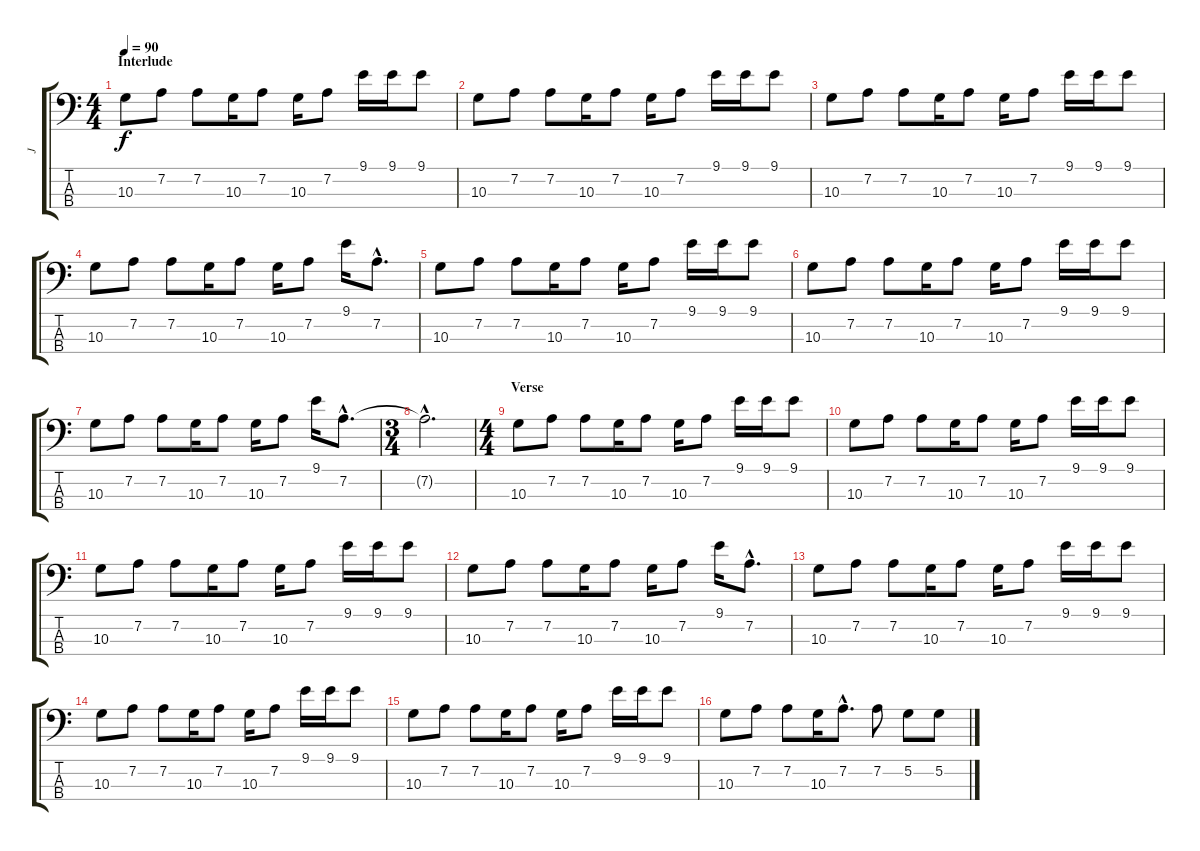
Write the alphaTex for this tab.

\track ("J" "J") {instrument electricbasspick}
\staff {score tabs}
\tuning (G2 D2 A1 E1) {hide}
\ts (4 4)
\section ("" "Interlude")
\tempo 90
\clef f4
\ks c
10.3.8{dy f} 7.2.8 7.2.8 10.3.16 7.2.8 10.3.16 7.2.8 9.1.16 9.1.16 9.1.8 |
10.3.8 7.2.8 7.2.8 10.3.16 7.2.8 10.3.16 7.2.8 9.1.16 9.1.16 9.1.8 |
10.3.8 7.2.8 7.2.8 10.3.16 7.2.8 10.3.16 7.2.8 9.1.16 9.1.16 9.1.8 |
10.3.8 7.2.8 7.2.8 10.3.16 7.2.8 10.3.16 7.2.8 9.1.16 7.2{hac}.8{d} |
10.3.8 7.2.8 7.2.8 10.3.16 7.2.8 10.3.16 7.2.8 9.1.16 9.1.16 9.1.8 |
10.3.8 7.2.8 7.2.8 10.3.16 7.2.8 10.3.16 7.2.8 9.1.16 9.1.16 9.1.8 |
10.3.8 7.2.8 7.2.8 10.3.16 7.2.8 10.3.16 7.2.8 9.1.16 7.2{hac}.8{d} |
\ts (3 4)
7.2{hac t}.2{d} |
\ts (4 4)
\section ("" "Verse")
10.3.8 7.2.8 7.2.8 10.3.16 7.2.8 10.3.16 7.2.8 9.1.16 9.1.16 9.1.8 |
10.3.8 7.2.8 7.2.8 10.3.16 7.2.8 10.3.16 7.2.8 9.1.16 9.1.16 9.1.8 |
10.3.8 7.2.8 7.2.8 10.3.16 7.2.8 10.3.16 7.2.8 9.1.16 9.1.16 9.1.8 |
10.3.8 7.2.8 7.2.8 10.3.16 7.2.8 10.3.16 7.2.8 9.1.16 7.2{hac}.8{d} |
10.3.8 7.2.8 7.2.8 10.3.16 7.2.8 10.3.16 7.2.8 9.1.16 9.1.16 9.1.8 |
10.3.8 7.2.8 7.2.8 10.3.16 7.2.8 10.3.16 7.2.8 9.1.16 9.1.16 9.1.8 |
10.3.8 7.2.8 7.2.8 10.3.16 7.2.8 10.3.16 7.2.8 9.1.16 9.1.16 9.1.8 |
10.3.8 7.2.8 7.2.8 10.3.16 7.2{hac}.8{d} 7.2.8 5.2.8 5.2.8
